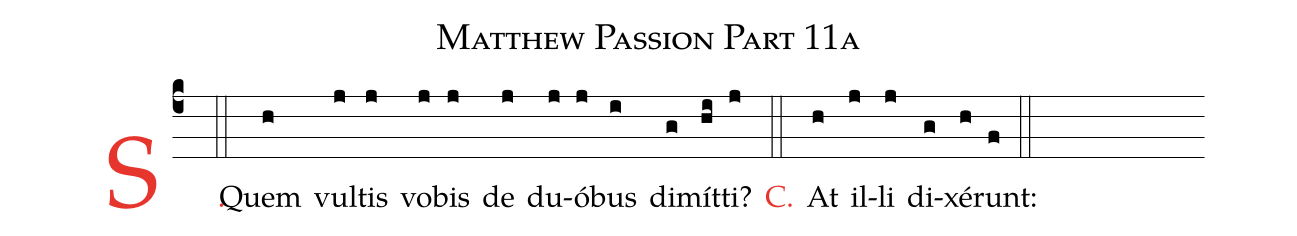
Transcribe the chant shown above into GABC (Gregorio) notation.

name:Matthew Passion Part 11a;
%%
(c4) <c>S.</c>(::) () Quem(h) vul(j)tis(j) vo(j)bis(j) de(j) du(j)ó(j)bus(i) di(g)mít(hi)ti?(j) <c>C.</c>(::) At(h) il(j)li(j) di(g)xé(h)runt:(f) (::)
